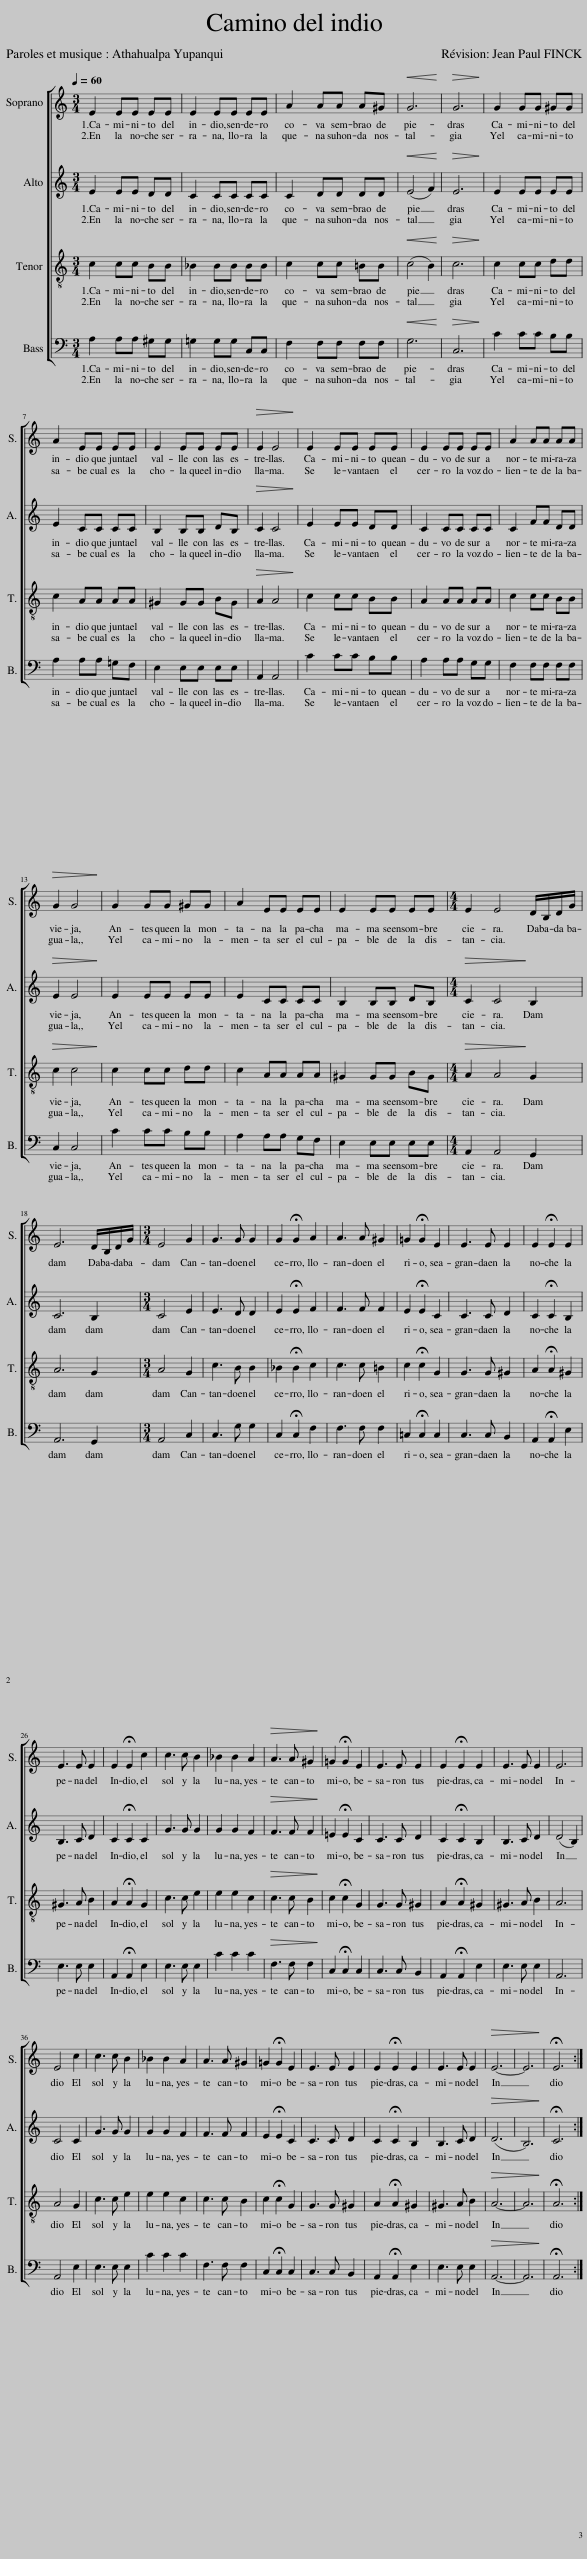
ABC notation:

X:1
%%score [ 1 2 3 4 ]
L:1/8
Q:1/4=60
M:3/4
I:linebreak $
K:C
V:1 treble
V:2 treble
V:3 treble-8
V:4 bass
V:1
 E2 EE EE | E2 EE EE | A2 AA A^G |!<(! G6!<)! |!>(! G6!>)! | %5
 G2 GG ^GG |$ A2 EE EE | E2 EE EE |!>(! E2 E4!>)! | E2 EE EE | %10
 E2 EE EE | A2 AA AA |$!>(! G2 G4!>)! | G2 GG ^GG | A2 EE EE | %15
 E2 EE EE |[M:4/4] E2 E4 D/B,/D/G/ |$ E6 D/B,/D/G/ |[M:3/4] E4 G2 | G3 G G2 | %20
 G2 !fermata!G2 A2 | A3 A ^G2 | =G2 !fermata!G2 E2 | E3 E E2 | E2 !fermata!E2 E2 |$ %25
 E3 E E2 | E2 !fermata!E2 c2 | c3 c B2 | _B2 B2 A2 |!>(! A3 A ^G2!>)! | %30
 =G2 !fermata!G2 E2 | E3 E E2 | E2 !fermata!E2 E2 | E3 E E2 | E6 |$ %35
 E4 c2 | c3 c B2 | _B2 B2 A2 | A3 A ^G2 | =G2 !fermata!G2 E2 | %40
 E3 E E2 | E2 !fermata!E2 E2 | E3 E E2 |!>(! E6- | E6!>)! | %45
 !fermata!E6 :| %46
V:2
 E2 EE DD | C2 CC CC | C2 DD DD |!<(! (E4 F2)!<)! |!>(! E6!>)! | %5
 E2 EE EE |$ E2 CC CC | B,2 B,B, DB, |!>(! C2 C4!>)! | E2 EE DD | %10
 C2 CC CC | C2 FF DD |$!>(! E2 E4!>)! | E2 EE EE | E2 CC CC | %15
 B,2 B,B, DB, |[M:4/4]!>(! C2 C4!>)! B,2 |$ C6 B,2 |[M:3/4] C4 E2 | E3 D D2 | %20
 E2 !fermata!E2 F2 | F3 F F2 | E2 !fermata!E2 C2 | C3 C D2 | C2 !fermata!C2 B,2 |$ %25
 B,3 C D2 | C2 !fermata!C2 C2 | G3 G G2 | G2 G2 F2 |!>(! F3 F F2!>)! | %30
 =E2 !fermata!E2 C2 | C3 C D2 | C2 !fermata!C2 B,2 | B,3 C D2 | (D4 B,2) |$ %35
 C4 C2 | G3 G G2 | G2 G2 F2 | F3 F F2 | E2 !fermata!E2 C2 | %40
 C3 C D2 | C2 !fermata!C2 B,2 | B,3 C D2 |!>(! (D6 | B,6)!>)! | %45
 !fermata!C6 :| %46
V:3
 c2 cc BB | _B2 BB BB | c2 cc =BB |!<(! (c4 B2)!<)! |!>(! c6!>)! | %5
 c2 cc dd |$ c2 AA AA | ^G2 GG BG |!>(! A2 A4!>)! | c2 cc BB | %10
 A2 AA AA | c2 cc BB |$!>(! c2 c4!>)! | c2 cc dd | c2 AA AA | %15
 ^G2 GG BG |[M:4/4]!>(! A2 A4!>)! G2 |$ A6 G2 |[M:3/4] A4 G2 | c3 B B2 | %20
 _B2 !fermata!B2 c2 | c3 c =B2 | c2 !fermata!c2 G2 | G3 G ^G2 | A2 !fermata!A2 ^G2 |$ %25
 ^G3 A B2 | A2 !fermata!A2 G2 | c3 c e2 | e2 e2 c2 |!>(! c3 c B2!>)! | %30
 c2 !fermata!c2 G2 | G3 G ^G2 | A2 !fermata!A2 ^G2 | ^G3 A B2 | A6 |$ %35
 A4 G2 | c3 c e2 | e2 e2 c2 | c3 c B2 | c2 !fermata!c2 G2 | %40
 G3 G ^G2 | A2 !fermata!A2 ^G2 | ^G3 A B2 |!>(! A6- | A6!>)! | %45
 !fermata!A6 :| %46
V:4
 A,2 A,A, ^G,G, | =G,2 G,G, C,C, | F,2 F,F, F,F, |!<(! G,6!<)! |!>(! C,6!>)! | %5
 C2 CC B,B, |$ A,2 A,A, =G,F, | E,2 E,E, E,E, | A,,2 A,,4 | C2 CC B,B, | %10
 A,2 A,A, G,G, | F,2 F,F, F,F, |$ C,2 C,4 | C2 CC B,B, | A,2 A,A, G,F, | %15
 E,2 E,E, E,E, |[M:4/4] A,,2 A,,4 G,,2 |$ A,,6 G,,2 |[M:3/4] A,,4 C,2 | C,3 G, G,2 | %20
 C,2 !fermata!C,2 F,2 | F,3 F, F,2 | =C,2 !fermata!C,2 C,2 | C,3 C, B,,2 | A,,2 !fermata!A,,2 E,2 |$ %25
 E,3 E, E,2 | A,,2 !fermata!A,,2 E,2 | E,3 E, E,2 | C2 C2 C2 |!>(! F,3 F, F,2!>)! | %30
 C,2 !fermata!C,2 C,2 | C,3 C, B,,2 | A,,2 !fermata!A,,2 E,2 | E,3 E, E,2 | A,,6 |$ %35
 A,,4 E,2 | E,3 E, E,2 | C2 C2 C2 | F,3 F, F,2 | C,2 !fermata!C,2 C,2 | %40
 C,3 C, B,,2 | A,,2 !fermata!A,,2 E,2 | E,3 E, E,2 |!>(! A,,6- | A,,6!>)! | %45
 !fermata!A,,6 :| %46
